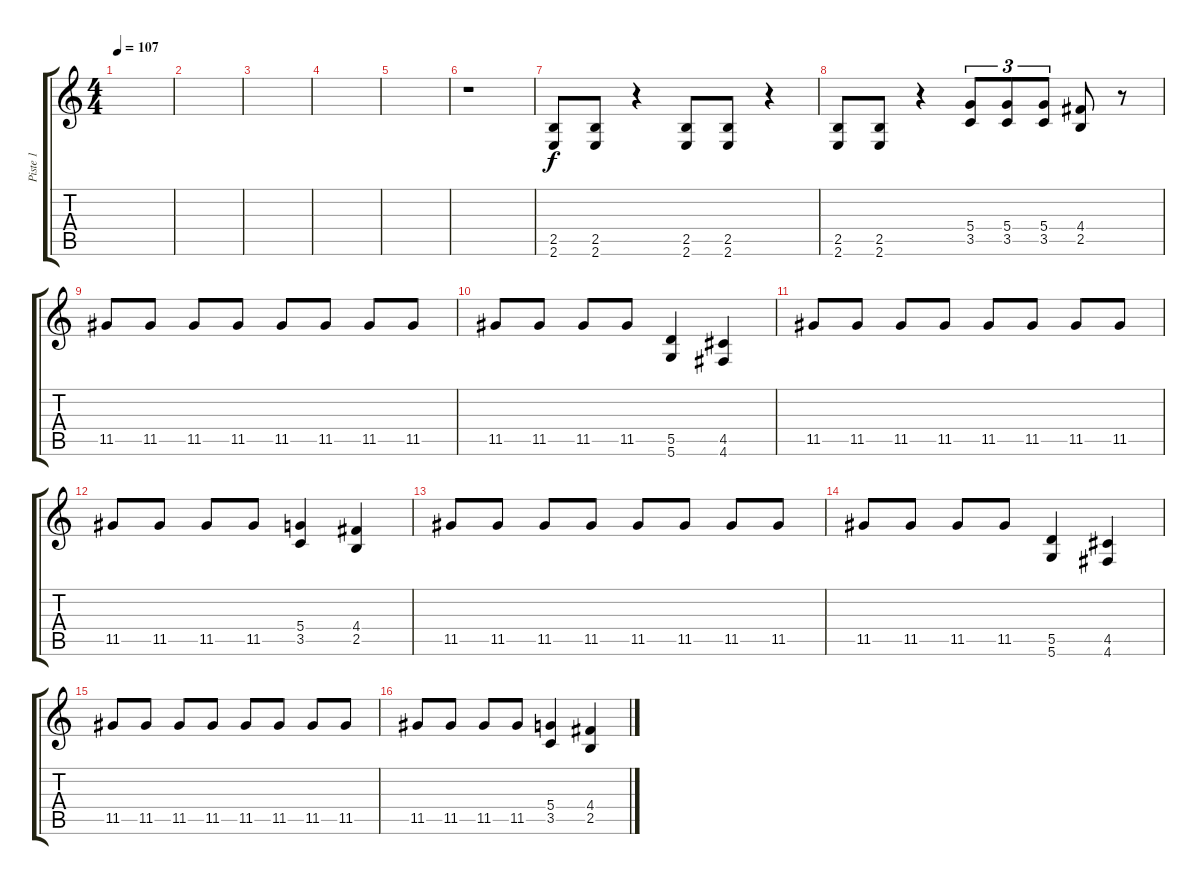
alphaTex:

\track ("Piste 1" "Piste 1") {instrument distortionguitar}
\staff {score tabs}
\tuning (E4 B3 G3 D3 A2 D2) {hide}
\ts (4 4)
\tempo 107
\clef g2
\ks c
|
|
|
|
|
r.1 |
(2.5 2.6).8 (2.5 2.6).8 r.4 (2.5 2.6).8 (2.5 2.6).8 r.4 |
(2.5 2.6).8 (2.5 2.6).8 r.4 (5.4 3.5).8{tu (3 2)} (5.4 3.5).8{tu (3 2)} (5.4 3.5).8{tu (3 2)} (4.4 2.5).8 r.8 |
11.5.8 11.5.8 11.5.8 11.5.8 11.5.8 11.5.8 11.5.8 11.5.8 |
11.5.8 11.5.8 11.5.8 11.5.8 (5.5 5.6).4 (4.5 4.6).4 |
11.5.8 11.5.8 11.5.8 11.5.8 11.5.8 11.5.8 11.5.8 11.5.8 |
11.5.8 11.5.8 11.5.8 11.5.8 (5.4 3.5).4 (4.4 2.5).4 |
11.5.8 11.5.8 11.5.8 11.5.8 11.5.8 11.5.8 11.5.8 11.5.8 |
11.5.8 11.5.8 11.5.8 11.5.8 (5.5 5.6).4 (4.5 4.6).4 |
11.5.8 11.5.8 11.5.8 11.5.8 11.5.8 11.5.8 11.5.8 11.5.8 |
11.5.8 11.5.8 11.5.8 11.5.8 (5.4 3.5).4 (4.4 2.5).4
